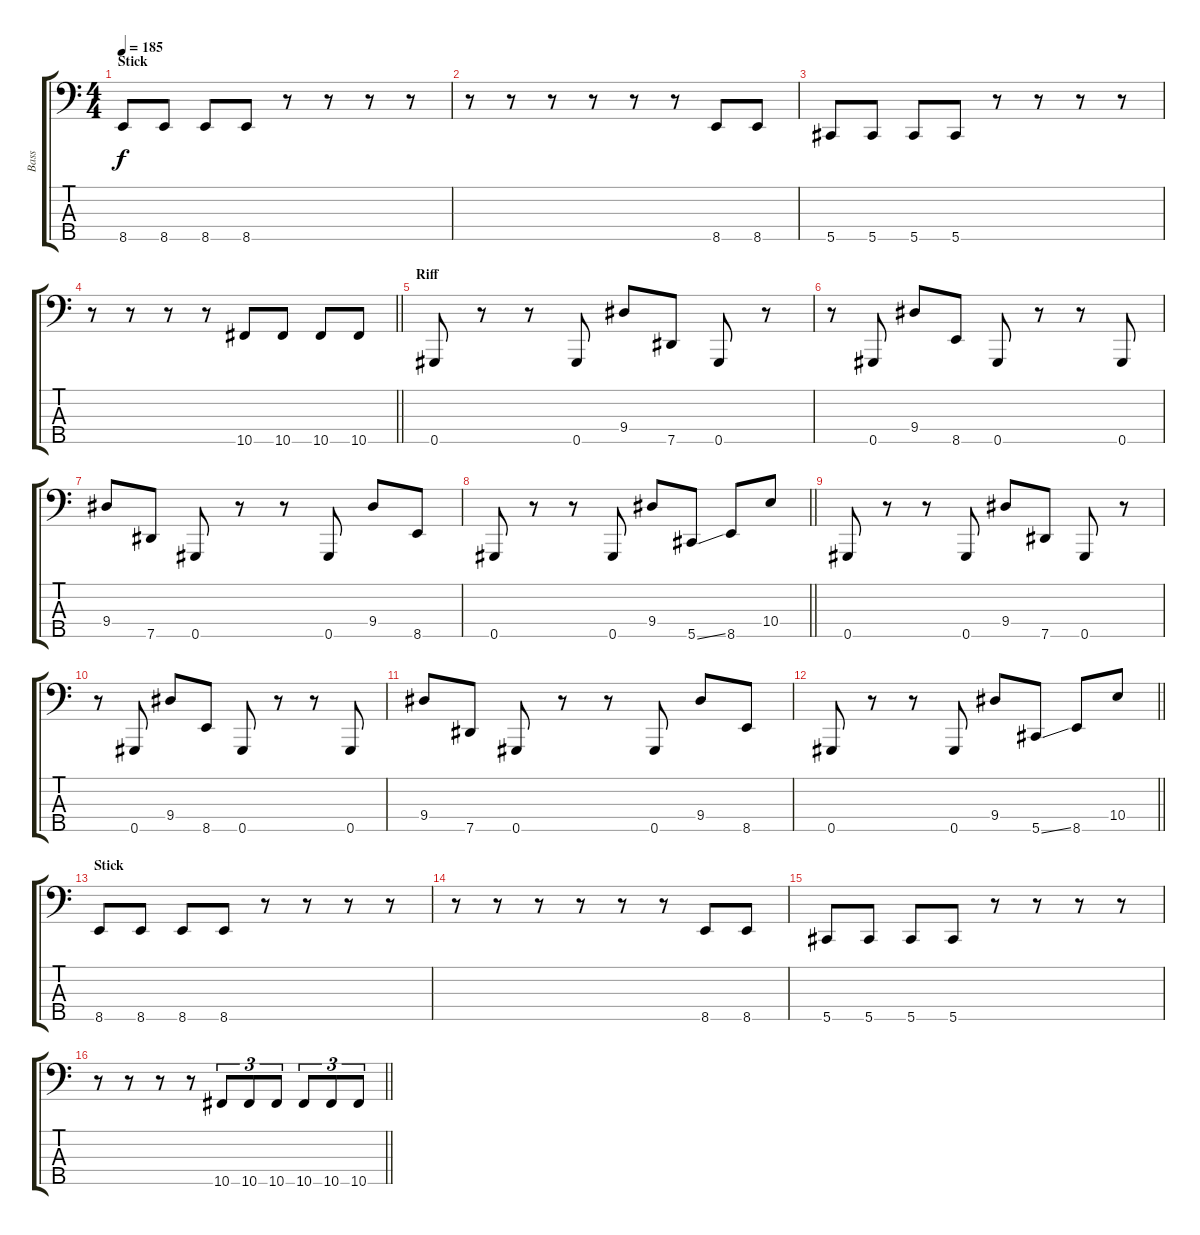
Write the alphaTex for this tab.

\track ("Bass" "Bass") {instrument electricbassfinger}
\staff {score tabs}
\tuning (A2 E2 B1 Gb1 Ab0) {hide}
\ts (4 4)
\section ("" "Stick")
\tempo 185
\clef f4
\ks c
8.5.8{dy f} 8.5.8 8.5.8 8.5.8 r.8 r.8 r.8 r.8 |
r.8 r.8 r.8 r.8 r.8 r.8 8.5.8 8.5.8 |
5.5.8 5.5.8 5.5.8 5.5.8 r.8 r.8 r.8 r.8 |
\barLineRight lightlight
r.8 r.8 r.8 r.8 10.5.8 10.5.8 10.5.8 10.5.8 |
\section ("" "Riff")
0.5.8 r.8 r.8 0.5.8 9.4.8 7.5.8 0.5.8 r.8 |
r.8 0.5.8 9.4.8 8.5.8 0.5.8 r.8 r.8 0.5.8 |
9.4.8 7.5.8 0.5.8 r.8 r.8 0.5.8 9.4.8 8.5.8 |
\barLineRight lightlight
0.5.8 r.8 r.8 0.5.8 9.4.8 5.5{ss}.8 8.5.8 10.4.8 |
0.5.8 r.8 r.8 0.5.8 9.4.8 7.5.8 0.5.8 r.8 |
r.8 0.5.8 9.4.8 8.5.8 0.5.8 r.8 r.8 0.5.8 |
9.4.8 7.5.8 0.5.8 r.8 r.8 0.5.8 9.4.8 8.5.8 |
\barLineRight lightlight
0.5.8 r.8 r.8 0.5.8 9.4.8 5.5{ss}.8 8.5.8 10.4.8 |
\section ("" "Stick")
8.5.8 8.5.8 8.5.8 8.5.8 r.8 r.8 r.8 r.8 |
r.8 r.8 r.8 r.8 r.8 r.8 8.5.8 8.5.8 |
5.5.8 5.5.8 5.5.8 5.5.8 r.8 r.8 r.8 r.8 |
\barLineRight lightlight
r.8 r.8 r.8 r.8 10.5.8{tu (3 2)} 10.5.8{tu (3 2)} 10.5.8{tu (3 2)} 10.5.8{tu (3 2)} 10.5.8{tu (3 2)} 10.5.8{tu (3 2)}
